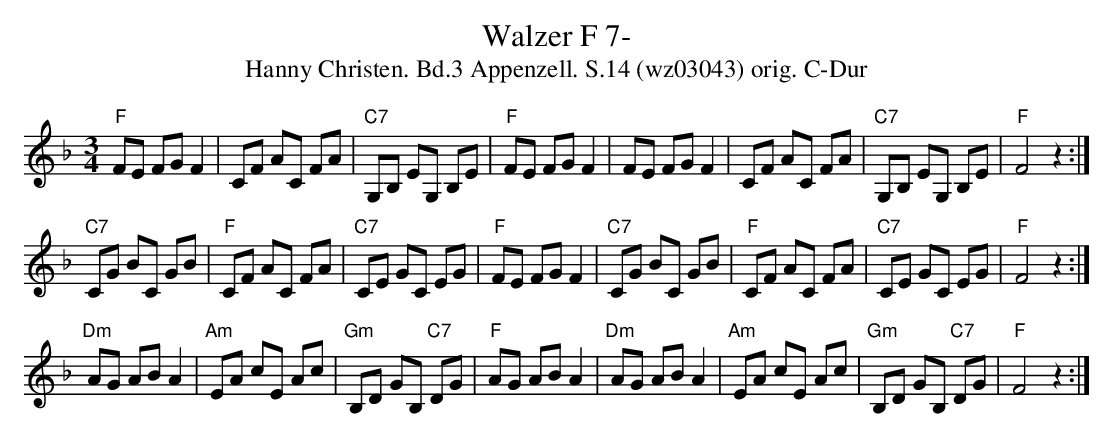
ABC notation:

X:1
T:Walzer F 7-
T:Hanny Christen. Bd.3 Appenzell. S.14 (wz03043) orig. C-Dur
M:3/4
L:1/8
K:Fmaj
"F"FE FG F2 | CF AC FA | "C7"G,B, EG, B,E | "F"FE FG F2 | \
FE FG F2 | CF AC FA | "C7"G,B, EG, B,E | "F"F4 z2 :|
"C7"CG BC GB | "F"CF AC FA | "C7"CE GC EG | "F"FE FG F2 | \
"C7"CG BC GB | "F"CF AC FA | "C7"CE GC EG | "F"F4 z2 :|
"Dm"AG AB A2 | "Am"EA cE Ac | "Gm"B,D GB, "C7"DG | "F"AG AB A2 | \
"Dm"AG AB A2 | "Am"EA cE Ac | "Gm"B,D GB, "C7"DG | "F"F4 z2 :|
